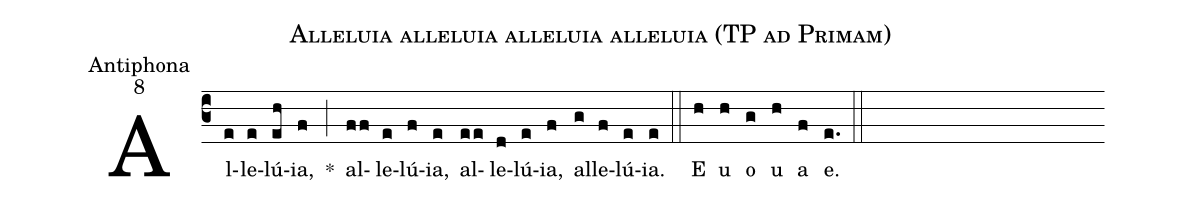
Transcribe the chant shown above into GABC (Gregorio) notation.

name:Alleluia alleluia alleluia alleluia (TP ad Primam);
office-part:Antiphona;
mode:8;
%%
(c3)Al(e)le(e)lú(eh)ia,(f) *(;) al(ff)le(e)lú(f)ia,(e) al(ee)le(d)lú(e)ia,(f) al(g)le(f)lú(e)ia.(e) (::) E(h) u(h) o(g) u(h) a(f) e.(e.) (::)
